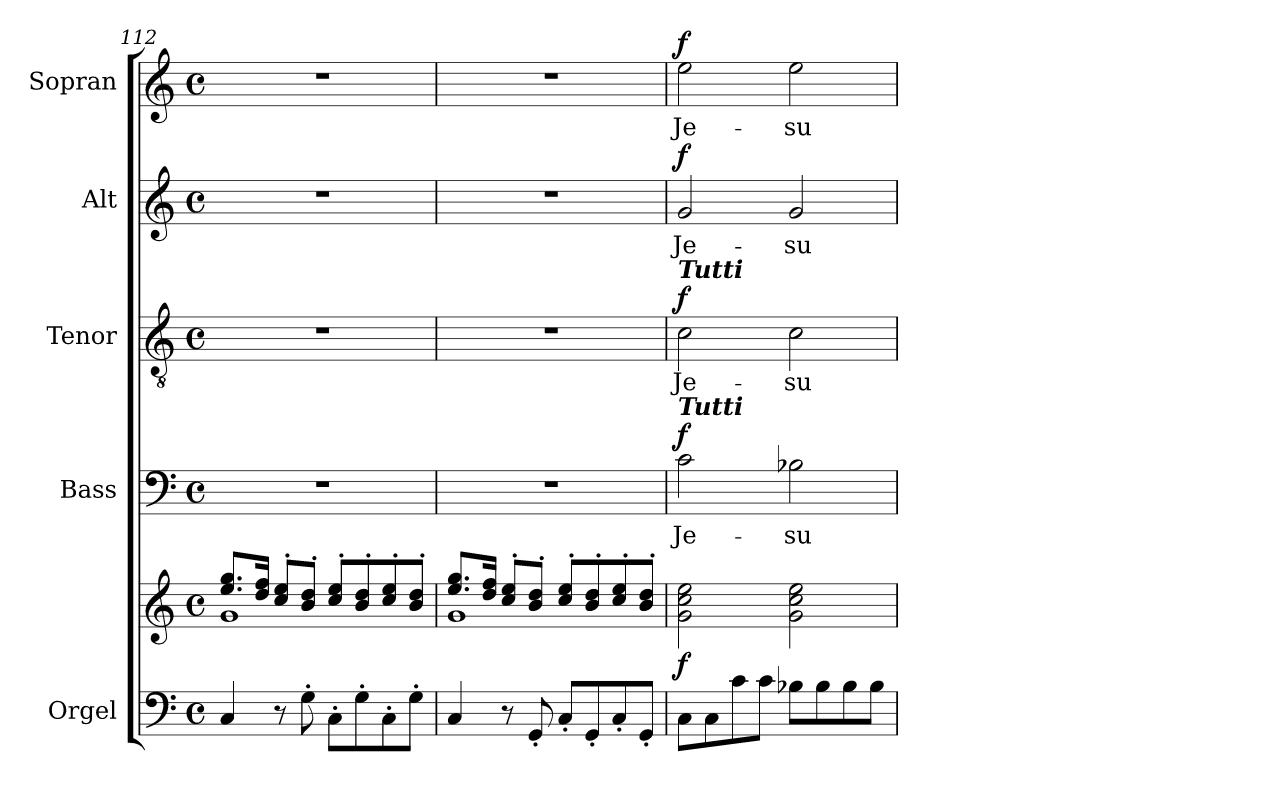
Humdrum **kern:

**kern	**kern	**dynam	**kern	**text	**dynam	**kern	**text	**dynam	**kern	**text	**dynam	**kern	**text	**dynam
*part5	*part5	*part5	*part4	*part4	*part4	*part3	*part3	*part3	*part2	*part2	*part2	*part1	*part1	*part1
*staff6	*staff5	*staff5/6	*staff4	*staff4	*staff4	*staff3	*staff3	*staff3	*staff2	*staff2	*staff2	*staff1	*staff1	*staff1
*I"Orgel	*	*	*I"Bass	*	*	*I"Tenor	*	*	*I"Alt	*	*	*I"Sopran	*	*
*I'Org.	*	*	*I'B.	*	*	*I'T.	*	*	*I'A.	*	*	*I'S.	*	*
*clefF4	*clefG2	*	*clefF4	*	*	*clefGv2	*	*	*clefG2	*	*	*clefG2	*	*
*k[]	*k[]	*	*k[]	*	*	*k[]	*	*	*k[]	*	*	*k[]	*	*
*C:	*C:	*	*C:	*	*	*C:	*	*	*C:	*	*	*C:	*	*
*M4/4	*M4/4	*	*M4/4	*	*	*M4/4	*	*	*M4/4	*	*	*M4/4	*	*
*met(c)	*met(c)	*	*met(c)	*	*	*met(c)	*	*	*met(c)	*	*	*met(c)	*	*
=112	=112	=112	=112	=112	=112	=112	=112	=112	=112	=112	=112	=112	=112	=112
*	*^	*	*	*	*	*	*	*	*	*	*	*	*	*
4C/	8.ee/ 8.gg/L	1g	.	1r	.	.	1r	.	.	1r	.	.	1r	.	.
.	16dd/ 16ff/Jk	.	.	.	.	.	.	.	.	.	.	.	.	.	.
8r	8cc/'< 8ee/'<L	.	.	.	.	.	.	.	.	.	.	.	.	.	.
8G'>\	8b/'< 8dd/'<J	.	.	.	.	.	.	.	.	.	.	.	.	.	.
8C'>\L	8cc/'< 8ee/'<L	.	.	.	.	.	.	.	.	.	.	.	.	.	.
8G'>\	8b/'< 8dd/'<	.	.	.	.	.	.	.	.	.	.	.	.	.	.
8C'>\	8cc/'< 8ee/'<	.	.	.	.	.	.	.	.	.	.	.	.	.	.
8G'>\J	8b/'< 8dd/'<J	.	.	.	.	.	.	.	.	.	.	.	.	.	.
=113	=113	=113	=113	=113	=113	=113	=113	=113	=113	=113	=113	=113	=113	=113	=113
4C/	8.ee/ 8.gg/L	1g	.	1r	.	.	1r	.	.	1r	.	.	1r	.	.
.	16dd/ 16ff/Jk	.	.	.	.	.	.	.	.	.	.	.	.	.	.
8r	8cc/'< 8ee/'<L	.	.	.	.	.	.	.	.	.	.	.	.	.	.
8GG'</	8b/'< 8dd/'<J	.	.	.	.	.	.	.	.	.	.	.	.	.	.
8C'</L	8cc/'< 8ee/'<L	.	.	.	.	.	.	.	.	.	.	.	.	.	.
8GG'</	8b/'< 8dd/'<	.	.	.	.	.	.	.	.	.	.	.	.	.	.
8C'</	8cc/'< 8ee/'<	.	.	.	.	.	.	.	.	.	.	.	.	.	.
8GG'</J	8b/'< 8dd/'<J	.	.	.	.	.	.	.	.	.	.	.	.	.	.
*	*v	*v	*	*	*	*	*	*	*	*	*	*	*	*	*
=114	=114	=114	=114	=114	=114	=114	=114	=114	=114	=114	=114	=114	=114	=114
!	!	!	!	!	!	!LO:TX:a:Bi:t=Tutti	!	!	!	!	!	!	!	!
!	!	!	!LO:TX:a:Bi:t=Tutti	!	!	!	!	!	!	!	!	!	!	!
!	!	!LO:DY:b	!	!LO:LY:b	!LO:DY:a	!	!LO:LY:b	!LO:DY:a	!	!LO:LY:b	!LO:DY:a	!	!LO:LY:b	!LO:DY:a
8C\L	2g\ 2cc\ 2ee\	f	2c\	Je-	f	2c\	Je-	f	2g/	Je-	f	2ee\	Je-	f
8C\	.	.	.	.	.	.	.	.	.	.	.	.	.	.
8c\	.	.	.	.	.	.	.	.	.	.	.	.	.	.
8c\J	.	.	.	.	.	.	.	.	.	.	.	.	.	.
!	!	!	!	!LO:LY:b	!	!	!LO:LY:b	!	!	!LO:LY:b	!	!	!LO:LY:b	!
8B-X\L	2g\ 2cc\ 2ee\	.	2B-X\	-su	.	2c\	-su	.	2g/	-su	.	2ee\	-su	.
8B-\	.	.	.	.	.	.	.	.	.	.	.	.	.	.
8B-\	.	.	.	.	.	.	.	.	.	.	.	.	.	.
8B-\J	.	.	.	.	.	.	.	.	.	.	.	.	.	.
=	=	=	=	=	=	=	=	=	=	=	=	=	=	=
*-	*-	*-	*-	*-	*-	*-	*-	*-	*-	*-	*-	*-	*-	*-
